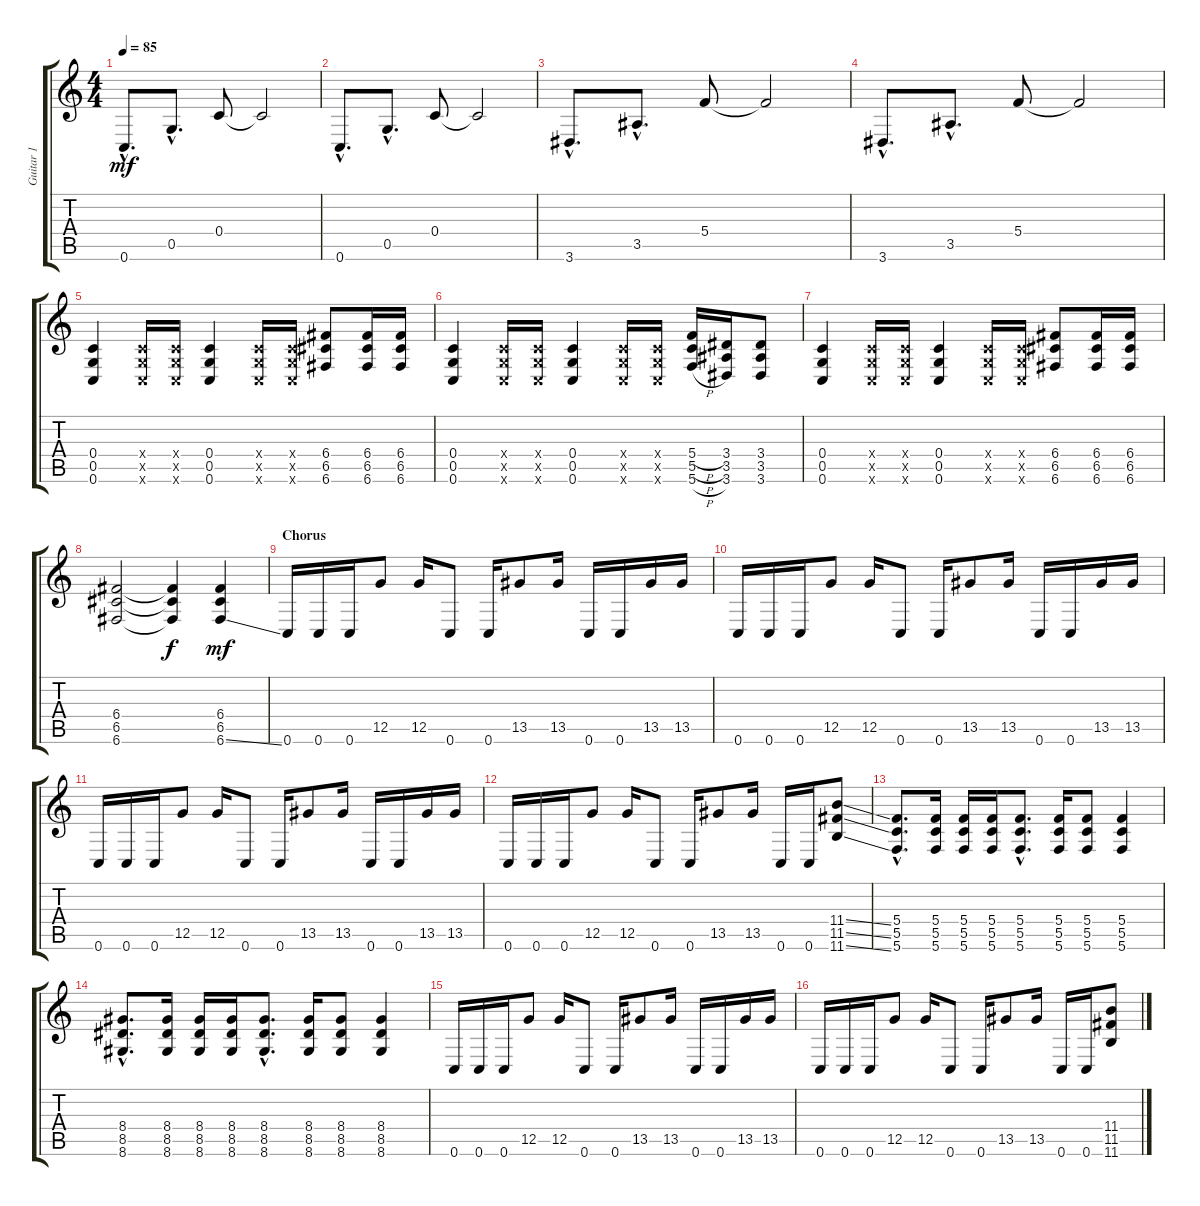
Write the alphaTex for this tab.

\track ("Guitar 1" "Guitar 1") {instrument distortionguitar}
\staff {score tabs}
\tuning (D4 A3 F3 C3 G2 C2) {hide}
\ts (4 4)
\tempo 85
\clef g2
\ks c
0.6{hac}.8{d dy mf} 0.5{hac}.8{d} 0.4.8 0.4{t}.2 |
0.6{hac}.8{d} 0.5{hac}.8{d} 0.4.8 0.4{t}.2 |
3.6{hac}.8{d} 3.5{hac}.8{d} 5.4.8 5.4{t}.2 |
3.6{hac}.8{d} 3.5{hac}.8{d} 5.4.8 5.4{t}.2 |
(0.4 0.5 0.6).4 (0.4{x} 0.5{x} 0.6{x}).16 (0.4{x} 0.5{x} 0.6{x}).16 (0.4 0.5 0.6).4 (0.4{x} 0.5{x} 0.6{x}).16 (0.4{x} 0.5{x} 0.6{x}).16 (6.4 6.5 6.6).8 (6.4 6.5 6.6).16 (6.4 6.5 6.6).16 |
(0.4 0.5 0.6).4 (0.4{x} 0.5{x} 0.6{x}).16 (0.4{x} 0.5{x} 0.6{x}).16 (0.4 0.5 0.6).4 (0.4{x} 0.5{x} 0.6{x}).16 (0.4{x} 0.5{x} 0.6{x}).16 (5.4{h} 5.5{h} 5.6{h}).16 (3.4 3.5 3.6).16 (3.4 3.5 3.6).8 |
(0.4 0.5 0.6).4 (0.4{x} 0.5{x} 0.6{x}).16 (0.4{x} 0.5{x} 0.6{x}).16 (0.4 0.5 0.6).4 (0.4{x} 0.5{x} 0.6{x}).16 (0.4{x} 0.5{x} 0.6{x}).16 (6.4 6.5 6.6).8 (6.4 6.5 6.6).16 (6.4 6.5 6.6).16 |
(6.4 6.5 6.6).2 (6.4{t} 6.5{t} 6.6{t}).4{dy f} (6.4 6.5 6.6{ss}).4{dy mf} |
\section ("" "Chorus")
0.6.16 0.6.16 0.6.16 12.5.8 12.5.16 0.6.8 0.6.16 13.5.8 13.5.16 0.6.16 0.6.16 13.5.16 13.5.16 |
0.6.16 0.6.16 0.6.16 12.5.8 12.5.16 0.6.8 0.6.16 13.5.8 13.5.16 0.6.16 0.6.16 13.5.16 13.5.16 |
0.6.16 0.6.16 0.6.16 12.5.8 12.5.16 0.6.8 0.6.16 13.5.8 13.5.16 0.6.16 0.6.16 13.5.16 13.5.16 |
0.6.16 0.6.16 0.6.16 12.5.8 12.5.16 0.6.8 0.6.16 13.5.8 13.5.16 0.6.16 0.6.16 (11.4{ss} 11.5{ss} 11.6{ss}).8 |
(5.4{hac} 5.5{hac} 5.6{hac}).8{d} (5.4 5.5 5.6).16 (5.4 5.5 5.6).16 (5.4 5.5 5.6).16 (5.4{hac} 5.5{hac} 5.6{hac}).8{d} (5.4 5.5 5.6).16 (5.4 5.5 5.6).8 (5.4 5.5 5.6).4 |
(8.4{hac} 8.5{hac} 8.6{hac}).8{d} (8.4 8.5 8.6).16 (8.4 8.5 8.6).16 (8.4 8.5 8.6).16 (8.4{hac} 8.5{hac} 8.6{hac}).8{d} (8.4 8.5 8.6).16 (8.4 8.5 8.6).8 (8.4 8.5 8.6).4 |
0.6.16 0.6.16 0.6.16 12.5.8 12.5.16 0.6.8 0.6.16 13.5.8 13.5.16 0.6.16 0.6.16 13.5.16 13.5.16 |
0.6.16 0.6.16 0.6.16 12.5.8 12.5.16 0.6.8 0.6.16 13.5.8 13.5.16 0.6.16 0.6.16 (11.4{ss} 11.5{ss} 11.6{ss}).8
